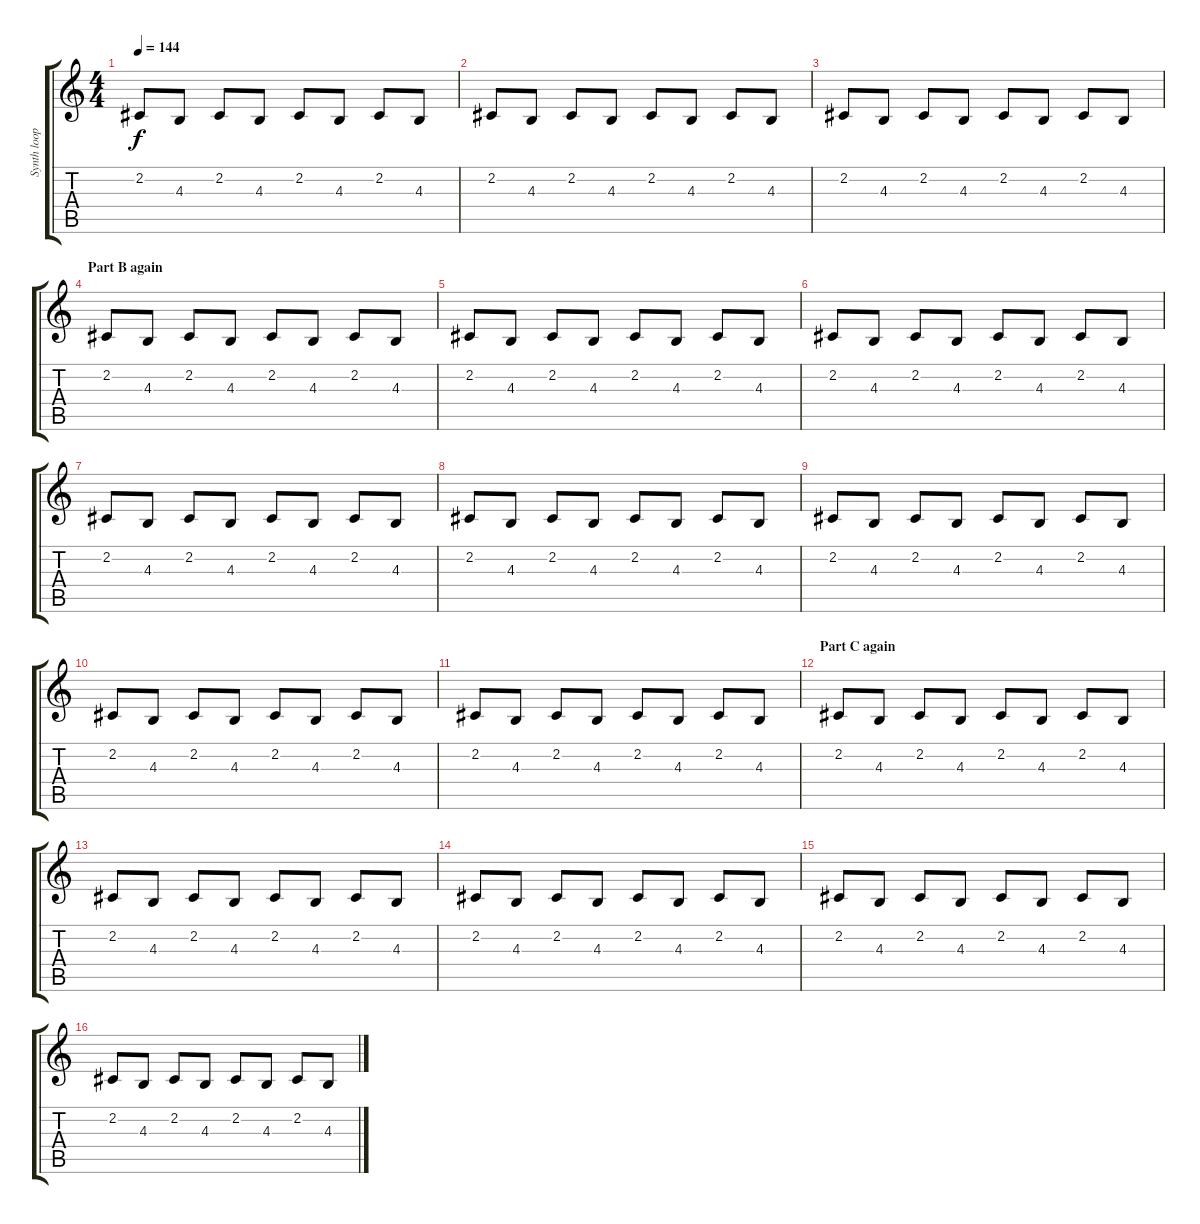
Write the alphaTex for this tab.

\track ("Synth loop 1" "Synth loop") {instrument rockorgan}
\staff {score tabs}
\tuning (E4 B3 G3 D3 A2 E2) {hide}
\ts (4 4)
\tempo 144
\clef g2
\ks c
2.2.8{dy f} 4.3.8 2.2.8 4.3.8 2.2.8 4.3.8 2.2.8 4.3.8 |
2.2.8 4.3.8 2.2.8 4.3.8 2.2.8 4.3.8 2.2.8 4.3.8 |
2.2.8 4.3.8 2.2.8 4.3.8 2.2.8 4.3.8 2.2.8 4.3.8 |
\section ("" "Part B again")
2.2.8 4.3.8 2.2.8 4.3.8 2.2.8 4.3.8 2.2.8 4.3.8 |
2.2.8 4.3.8 2.2.8 4.3.8 2.2.8 4.3.8 2.2.8 4.3.8 |
2.2.8 4.3.8 2.2.8 4.3.8 2.2.8 4.3.8 2.2.8 4.3.8 |
2.2.8 4.3.8 2.2.8 4.3.8 2.2.8 4.3.8 2.2.8 4.3.8 |
2.2.8 4.3.8 2.2.8 4.3.8 2.2.8 4.3.8 2.2.8 4.3.8 |
2.2.8 4.3.8 2.2.8 4.3.8 2.2.8 4.3.8 2.2.8 4.3.8 |
2.2.8 4.3.8 2.2.8 4.3.8 2.2.8 4.3.8 2.2.8 4.3.8 |
2.2.8 4.3.8 2.2.8 4.3.8 2.2.8 4.3.8 2.2.8 4.3.8 |
\section ("" "Part C again")
2.2.8 4.3.8 2.2.8 4.3.8 2.2.8 4.3.8 2.2.8 4.3.8 |
2.2.8 4.3.8 2.2.8 4.3.8 2.2.8 4.3.8 2.2.8 4.3.8 |
2.2.8 4.3.8 2.2.8 4.3.8 2.2.8 4.3.8 2.2.8 4.3.8 |
2.2.8 4.3.8 2.2.8 4.3.8 2.2.8 4.3.8 2.2.8 4.3.8 |
2.2.8 4.3.8 2.2.8 4.3.8 2.2.8 4.3.8 2.2.8 4.3.8
